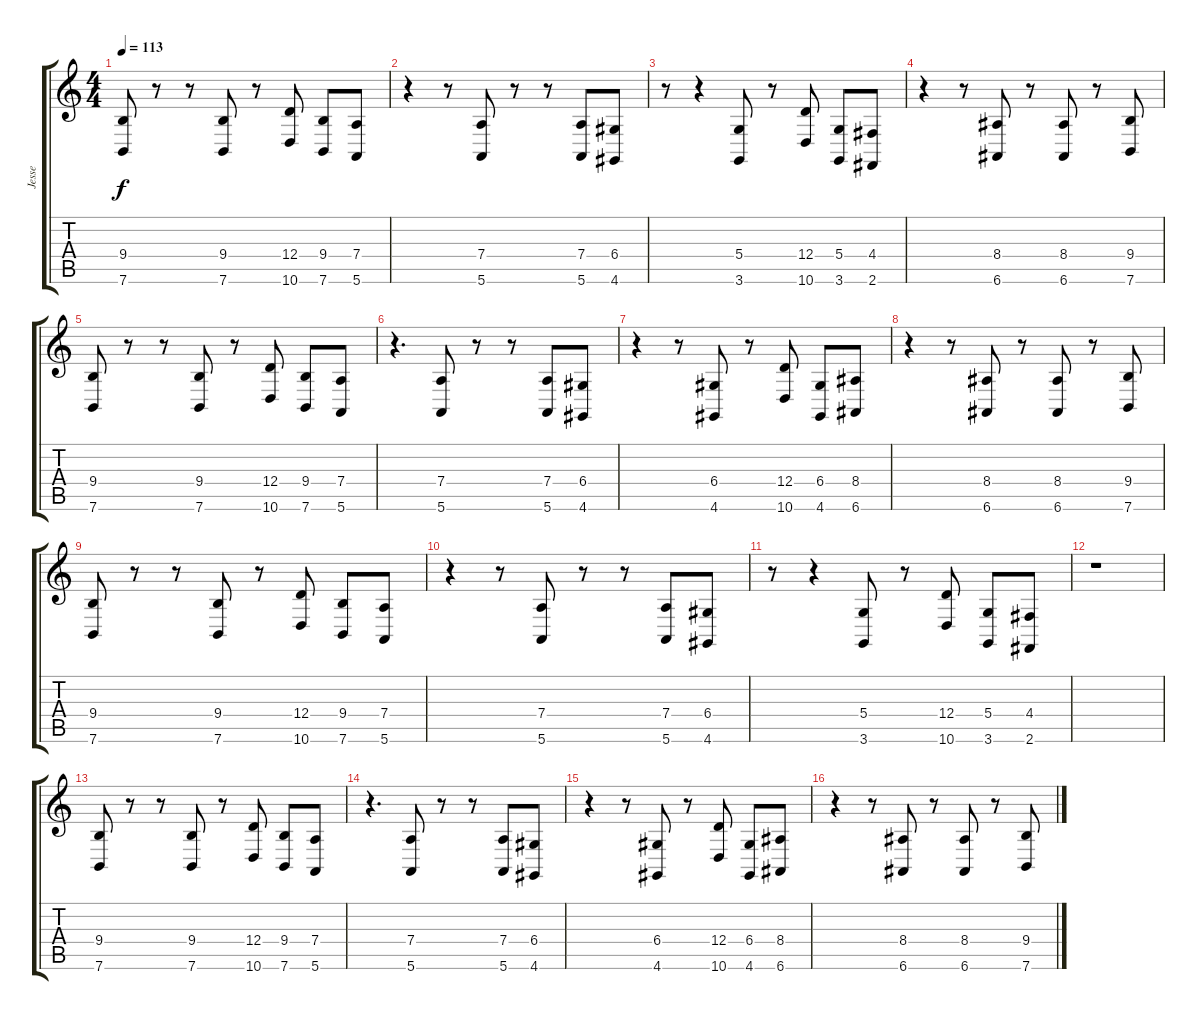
\track ("Jesse" "Jesse") {instrument stringensemble1}
\staff {score tabs}
\tuning (E4 B3 G3 D3 A2 E2) {hide}
\ts (4 4)
\tempo 113
\clef g2
\ks c
(9.4 7.6).8{dy f} r.8 r.8 (9.4 7.6).8 r.8 (12.4 10.6).8 (9.4 7.6).8 (7.4 5.6).8 |
r.4 r.8 (7.4 5.6).8 r.8 r.8 (7.4 5.6).8 (6.4 4.6).8 |
r.8 r.4 (5.4 3.6).8 r.8 (12.4 10.6).8 (5.4 3.6).8 (4.4 2.6).8 |
r.4 r.8 (8.4 6.6).8 r.8 (8.4 6.6).8 r.8 (9.4 7.6).8 |
(9.4 7.6).8 r.8 r.8 (9.4 7.6).8 r.8 (12.4 10.6).8 (9.4 7.6).8 (7.4 5.6).8 |
r.4{d} (7.4 5.6).8 r.8 r.8 (7.4 5.6).8 (6.4 4.6).8 |
r.4 r.8 (6.4 4.6).8 r.8 (12.4 10.6).8 (6.4 4.6).8 (8.4 6.6).8 |
r.4 r.8 (8.4 6.6).8 r.8 (8.4 6.6).8 r.8 (9.4 7.6).8 |
(9.4 7.6).8 r.8 r.8 (9.4 7.6).8 r.8 (12.4 10.6).8 (9.4 7.6).8 (7.4 5.6).8 |
r.4 r.8 (7.4 5.6).8 r.8 r.8 (7.4 5.6).8 (6.4 4.6).8 |
r.8 r.4 (5.4 3.6).8 r.8 (12.4 10.6).8 (5.4 3.6).8 (4.4 2.6).8 |
r.1 |
(9.4 7.6).8 r.8 r.8 (9.4 7.6).8 r.8 (12.4 10.6).8 (9.4 7.6).8 (7.4 5.6).8 |
r.4{d} (7.4 5.6).8 r.8 r.8 (7.4 5.6).8 (6.4 4.6).8 |
r.4 r.8 (6.4 4.6).8 r.8 (12.4 10.6).8 (6.4 4.6).8 (8.4 6.6).8 |
r.4 r.8 (8.4 6.6).8 r.8 (8.4 6.6).8 r.8 (9.4 7.6).8
